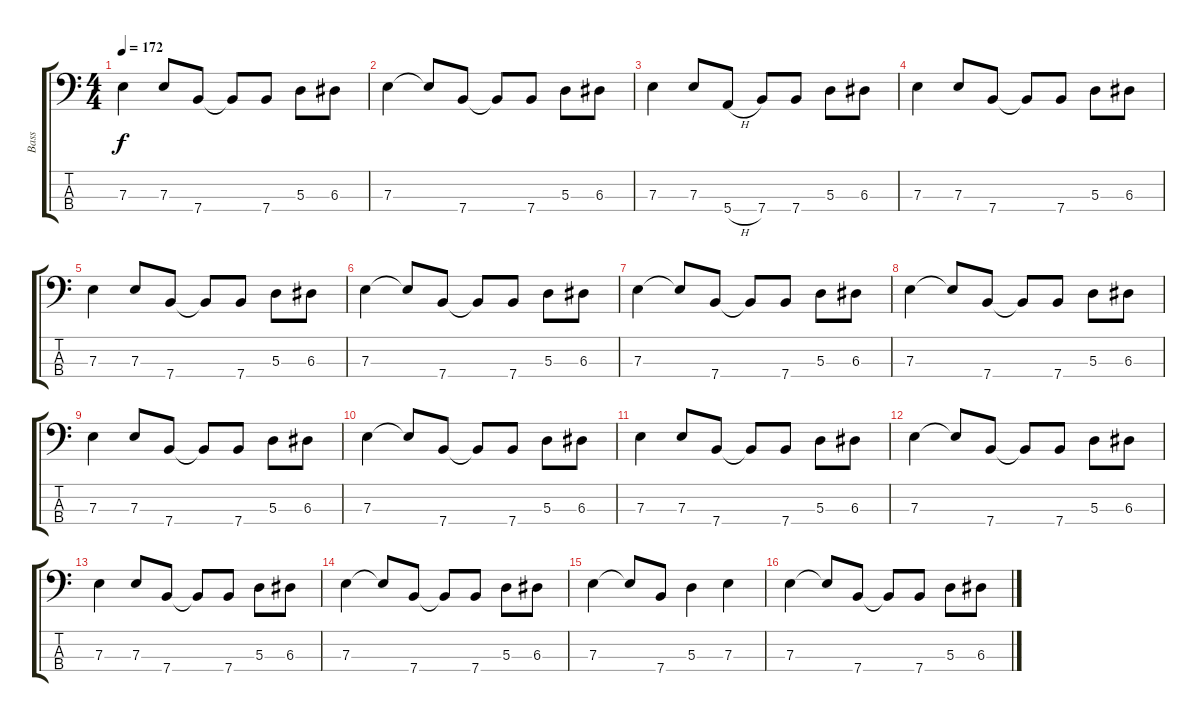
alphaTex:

\track ("Bass" "Bass") {instrument electricbassfinger}
\staff {score tabs}
\tuning (G2 D2 A1 E1) {hide}
\ts (4 4)
\tempo 172
\clef f4
\ks c
7.3.4{dy f} 7.3.8 7.4.8 7.4{t}.8 7.4.8 5.3.8 6.3.8 |
7.3.4 7.3{t}.8 7.4.8 7.4{t}.8 7.4.8 5.3.8 6.3.8 |
7.3.4 7.3.8 5.4{h}.8 7.4.8 7.4.8 5.3.8 6.3.8 |
7.3.4 7.3.8 7.4.8 7.4{t}.8 7.4.8 5.3.8 6.3.8 |
7.3.4 7.3.8 7.4.8 7.4{t}.8 7.4.8 5.3.8 6.3.8 |
7.3.4 7.3{t}.8 7.4.8 7.4{t}.8 7.4.8 5.3.8 6.3.8 |
7.3.4 7.3{t}.8 7.4.8 7.4{t}.8 7.4.8 5.3.8 6.3.8 |
7.3.4 7.3{t}.8 7.4.8 7.4{t}.8 7.4.8 5.3.8 6.3.8 |
7.3.4 7.3.8 7.4.8 7.4{t}.8 7.4.8 5.3.8 6.3.8 |
7.3.4 7.3{t}.8 7.4.8 7.4{t}.8 7.4.8 5.3.8 6.3.8 |
7.3.4 7.3.8 7.4.8 7.4{t}.8 7.4.8 5.3.8 6.3.8 |
7.3.4 7.3{t}.8 7.4.8 7.4{t}.8 7.4.8 5.3.8 6.3.8 |
7.3.4 7.3.8 7.4.8 7.4{t}.8 7.4.8 5.3.8 6.3.8 |
7.3.4 7.3{t}.8 7.4.8 7.4{t}.8 7.4.8 5.3.8 6.3.8 |
7.3.4 7.3{t}.8 7.4.8 5.3.4 7.3.4 |
7.3.4 7.3{t}.8 7.4.8 7.4{t}.8 7.4.8 5.3.8 6.3.8
